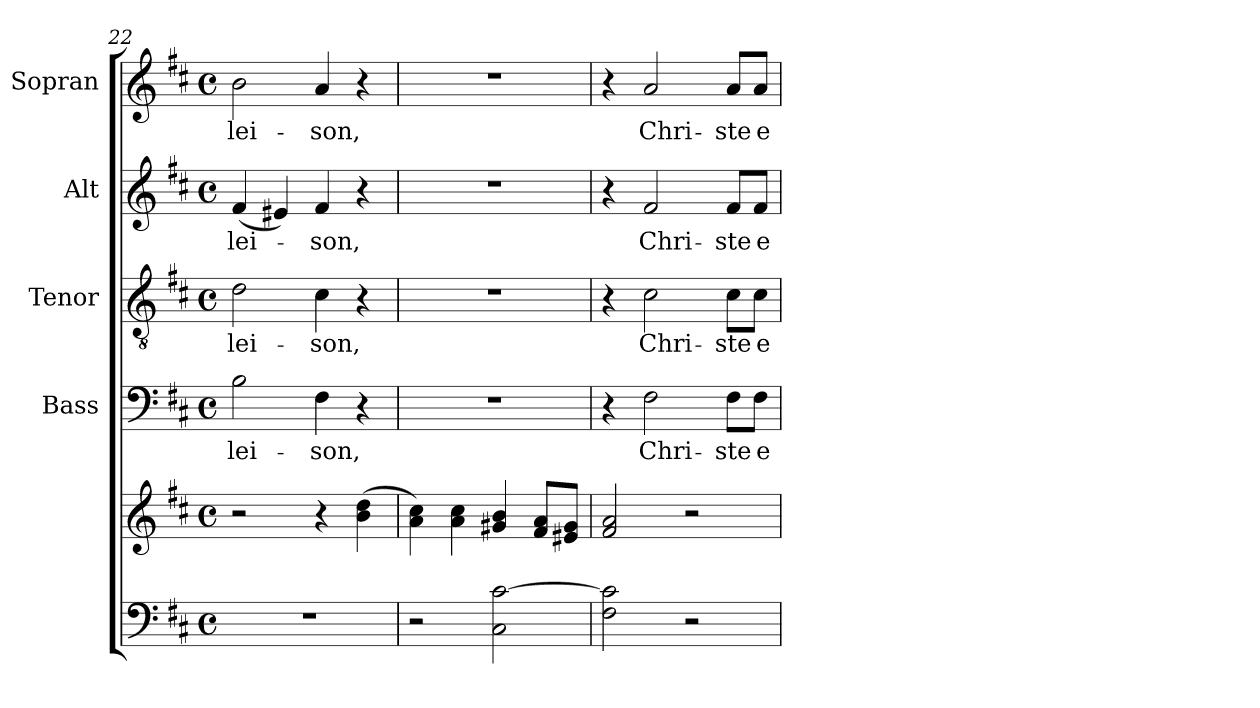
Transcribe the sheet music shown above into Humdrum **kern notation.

**kern	**kern	**kern	**text	**kern	**text	**kern	**text	**kern	**text
*part5	*part5	*part4	*part4	*part3	*part3	*part2	*part2	*part1	*part1
*staff6	*staff5	*staff4	*staff4	*staff3	*staff3	*staff2	*staff2	*staff1	*staff1
*	*	*I"Bass	*	*I"Tenor	*	*I"Alt	*	*I"Sopran	*
*	*	*I'B.	*	*I'T.	*	*I'A.	*	*I'S.	*
*clefF4	*clefG2	*clefF4	*	*clefGv2	*	*clefG2	*	*clefG2	*
*k[f#c#]	*k[f#c#]	*k[f#c#]	*	*k[f#c#]	*	*k[f#c#]	*	*k[f#c#]	*
*D:	*D:	*D:	*	*D:	*	*D:	*	*D:	*
*M4/4	*M4/4	*M4/4	*	*M4/4	*	*M4/4	*	*M4/4	*
*met(c)	*met(c)	*met(c)	*	*met(c)	*	*met(c)	*	*met(c)	*
=22	=22	=22	=22	=22	=22	=22	=22	=22	=22
!	!	!	!LO:LY:b	!	!LO:LY:b	!	!LO:LY:b	!	!LO:LY:b
1r	2r	2B\	-lei-	2d\	-lei-	(<4f#/	-lei-	2b\	-lei-
.	.	.	.	.	.	4e#X/)	.	.	.
!	!	!	!LO:LY:b	!	!LO:LY:b	!	!LO:LY:b	!	!LO:LY:b
.	4r	4F#\	-son,	4c#\	-son,	4f#/	-son,	4a/	-son,
.	(>4b\ 4dd\	4r	.	4r	.	4r	.	4r	.
=23	=23	=23	=23	=23	=23	=23	=23	=23	=23
2r	4a\ 4cc#\)	1r	.	1r	.	1r	.	1r	.
.	4a\ 4cc#\	.	.	.	.	.	.	.	.
2C#\ [2c#\	4g#X/ 4b/	.	.	.	.	.	.	.	.
.	8f#/ 8a/L	.	.	.	.	.	.	.	.
.	8e#X/ 8g#/J	.	.	.	.	.	.	.	.
=24	=24	=24	=24	=24	=24	=24	=24	=24	=24
2F#\ 2c#\]	2f#/ 2a/	4r	.	4r	.	4r	.	4r	.
!	!	!	!LO:LY:b	!	!LO:LY:b	!	!LO:LY:b	!	!LO:LY:b
.	.	2F#\	Chri-	2c#\	Chri-	2f#/	Chri-	2a/	Chri-
2r	2r	.	.	.	.	.	.	.	.
!	!	!	!LO:LY:b	!	!LO:LY:b	!	!LO:LY:b	!	!LO:LY:b
.	.	8F#\L	-ste	8c#\L	-ste	8f#/L	-ste	8a/L	-ste
!	!	!	!LO:LY:b	!	!LO:LY:b	!	!LO:LY:b	!	!LO:LY:b
.	.	8F#\J	e-	8c#\J	e-	8f#/J	e-	8a/J	e-
=	=	=	=	=	=	=	=	=	=
*-	*-	*-	*-	*-	*-	*-	*-	*-	*-
